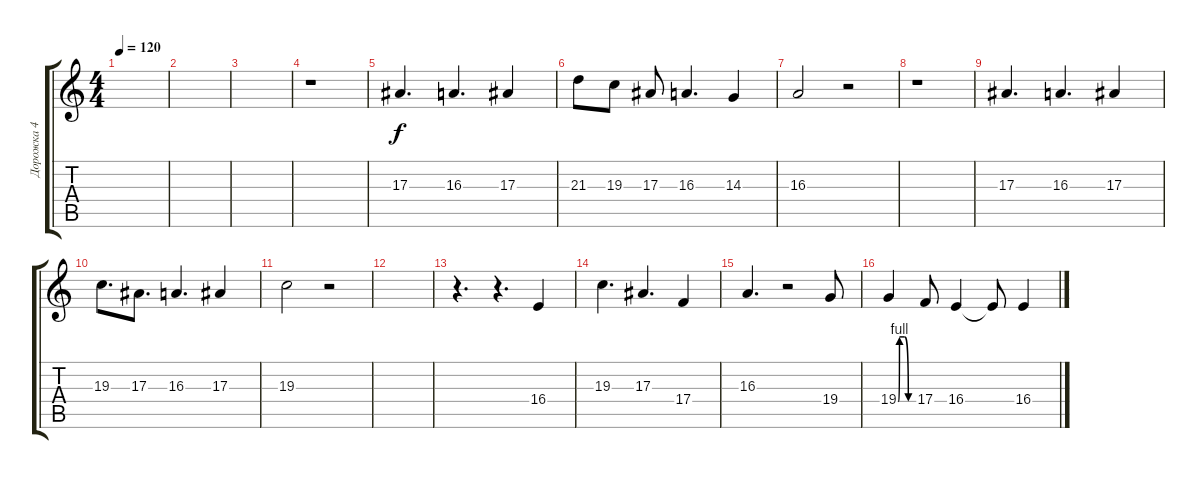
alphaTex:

\track ("Дорожка 4" "Дорожка 4") {instrument englishhorn}
\staff {score tabs}
\tuning (D4 A3 F3 C3 G2 D2) {hide}
\ts (4 4)
\tempo 120
\clef g2
\ks c
|
|
|
r.1 |
17.3.4{d} 16.3.4{d} 17.3.4 |
21.3.8 19.3.8 17.3.8 16.3.4{d} 14.3.4 |
16.3.2 r.2 |
r.1 |
17.3.4{d} 16.3.4{d} 17.3.4 |
19.3.8{d} 17.3.8{d} 16.3.4{d} 17.3.4 |
19.3.2 r.2 |
|
r.4{d} r.4{d} 16.4.4 |
19.3.4{d} 17.3.4{d} 17.4.4 |
16.3.4{d} r.2 19.4.8 |
19.4{be (custom 0 0 5 4 15 4 25 4 40 0 60 0)}.4 17.4.8 16.4.4 16.4{t}.8 16.4.4
